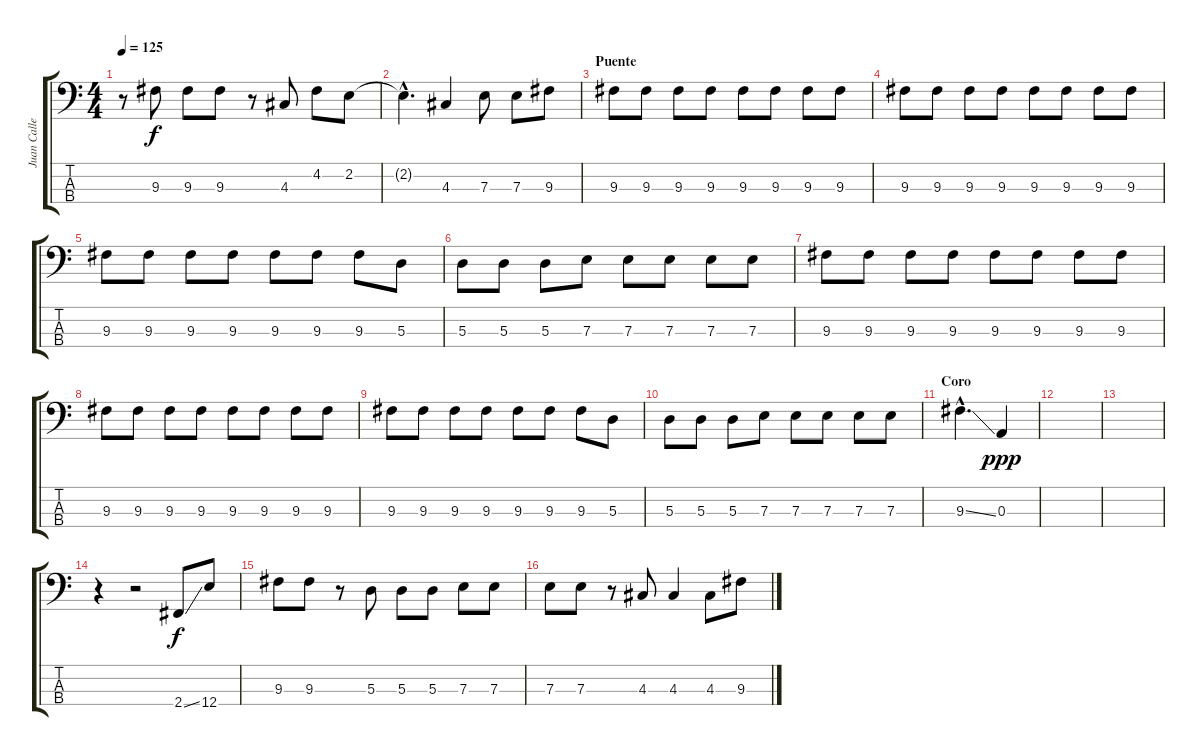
\track ("Juan Calleros" "Juan Calle") {instrument electricbassfinger}
\staff {score tabs}
\tuning (G2 D2 A1 E1) {hide}
\ts (4 4)
\tempo 125
\clef f4
\ks c
r.8{dy f} 9.3.8 9.3.8 9.3.8 r.8 4.3.8 4.2.8 2.2.8 |
2.2{hac t}.4{d} 4.3.4 7.3.8 7.3.8 9.3.8 |
\section ("" "Puente")
9.3.8 9.3.8 9.3.8 9.3.8 9.3.8 9.3.8 9.3.8 9.3.8 |
9.3.8 9.3.8 9.3.8 9.3.8 9.3.8 9.3.8 9.3.8 9.3.8 |
9.3.8 9.3.8 9.3.8 9.3.8 9.3.8 9.3.8 9.3.8 5.3.8 |
5.3.8 5.3.8 5.3.8 7.3.8 7.3.8 7.3.8 7.3.8 7.3.8 |
9.3.8 9.3.8 9.3.8 9.3.8 9.3.8 9.3.8 9.3.8 9.3.8 |
9.3.8 9.3.8 9.3.8 9.3.8 9.3.8 9.3.8 9.3.8 9.3.8 |
9.3.8 9.3.8 9.3.8 9.3.8 9.3.8 9.3.8 9.3.8 5.3.8 |
5.3.8 5.3.8 5.3.8 7.3.8 7.3.8 7.3.8 7.3.8 7.3.8 |
\section ("" "Coro")
9.3{ss hac}.4{d} 0.3.4{dy ppp} |
|
|
r.4 r.2 2.4{ss}.8{dy f} 12.4.8 |
9.3.8 9.3.8 r.8 5.3.8 5.3.8 5.3.8 7.3.8 7.3.8 |
7.3.8 7.3.8 r.8 4.3.8 4.3.4 4.3.8 9.3.8
